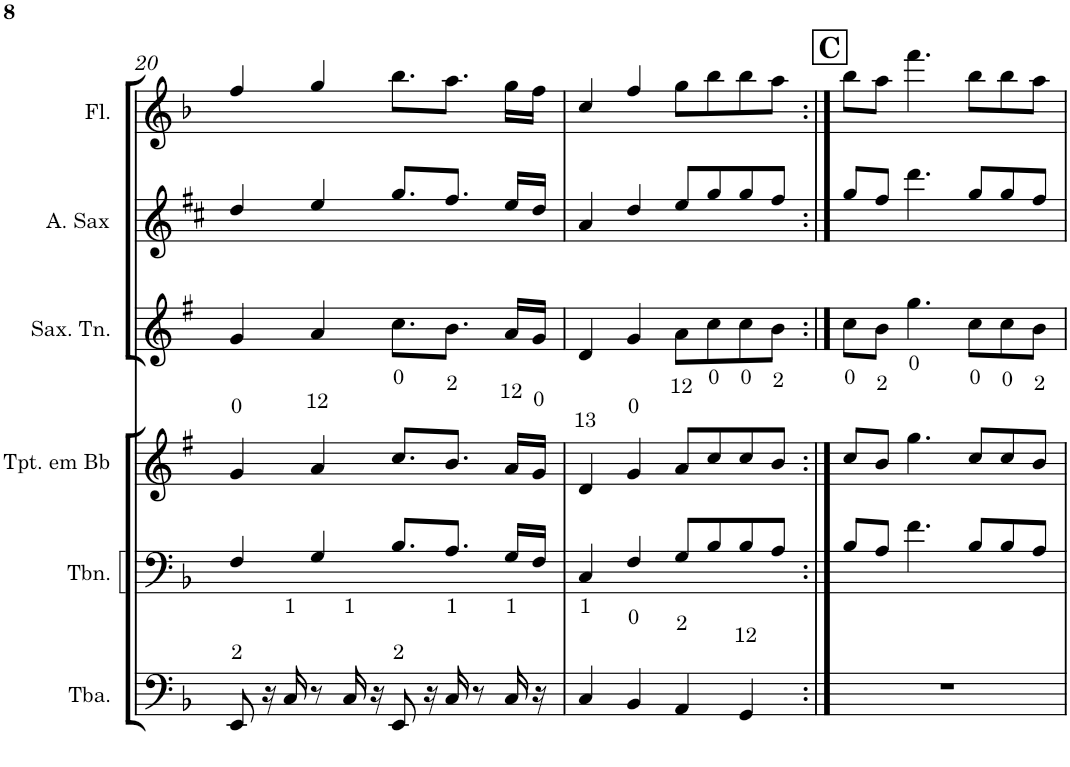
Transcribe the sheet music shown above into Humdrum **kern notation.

**kern	**kern	**kern	**kern	**kern	**kern
*part6	*part5	*part4	*part3	*part2	*part1
*staff6	*staff5	*staff4	*staff3	*staff2	*staff1
*I"Tuba	*I"Trombone	*I"Trompete em Bb	*I"Saxofone Tenor	*I"Saxofone Alto	*I"Flauta Transversal
*I'Tba.	*I'Tbn.	*I'Tpt. em Bb	*I'Sax. Tn.	*	*I'Fl.
!!LO:PB:g=z
*clefF4	*clefF4	*clefG2	*clefG2	*clefG2	*clefG2
*	*	*Trd1c2	*Trd8c14	*Trd5c9	*
*k[b-]	*k[b-]	*k[f#]	*k[f#]	*k[f#c#]	*k[b-]
*M4/4	*M4/4	*M4/4	*M4/4	*M4/4	*M4/4
=20	=20	=20	=20	=20	=20
8EE/	4F/	4g/	4g/	4dd/	4ff/
16r	.	.	.	.	.
16C/	.	.	.	.	.
8r	4G/	4a/	4a/	4ee/	4gg/
16C/	.	.	.	.	.
16r	.	.	.	.	.
8EE/	8.B-/L	8.cc/L	8.cc\L	8.gg/L	8.bb-\L
16r	.	.	.	.	.
16C/	8.A/J	8.b/J	8.b\J	8.ff#/J	8.aa\J
8r	.	.	.	.	.
16C/	16G/LL	16a/LL	16a/LL	16ee/LL	16gg\LL
16r	16F/JJ	16g/JJ	16g/JJ	16dd/JJ	16ff\JJ
=21	=21	=21	=21	=21	=21
4C/	4C/	4d/	4d/	4a/	4cc/
4BB-/	4F/	4g/	4g/	4dd/	4ff/
4AA/	8G/L	8a/L	8a\L	8ee/L	8gg\L
.	8B-/	8cc/	8cc\	8gg/	8bb-\
4GG/	8B-/	8cc/	8cc\	8gg/	8bb-\
.	8A/J	8b/J	8b\J	8ff#/J	8aa\J
!!LO:REH:place=s1:a:B:cj:fs=14:t=C
=22:|!	=22:|!	=22:|!	=22:|!	=22:|!	=22:|!
1r	8B-/L	8cc/L	8cc\L	8gg/L	8bb-\L
.	8A/J	8b/J	8b\J	8ff#/J	8aa\J
.	4.f\	4.gg\	4.gg\	4.ddd\	4.fff\
.	8B-/L	8cc/L	8cc\L	8gg/L	8bb-\L
.	8B-/	8cc/	8cc\	8gg/	8bb-\
.	8A/J	8b/J	8b\J	8ff#/J	8aa\J
=	=	=	=	=	=
*-	*-	*-	*-	*-	*-
